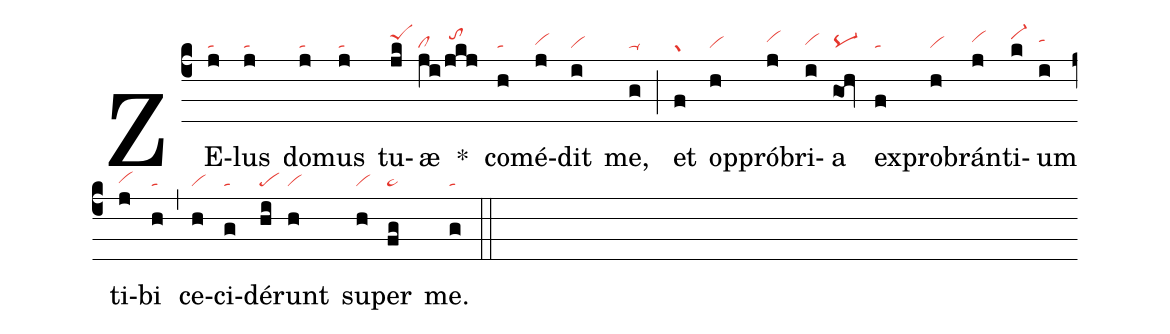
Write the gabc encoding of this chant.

nabc-lines:1;
%%
(c4)
ZE(j|ta)lus(j|ta) do(j|ta)mus(j|ta) tu(jk|peShi)æ(ji|cl|/jkj|/tohi) *()
com(h|ta)é(j|vihg)dit(i|vi) me,(g|ta-) (;)
et(f|gr) op(h|vi)pró(j|vihh)bri(i|vihg)a(gOh|pq-) ex(f|ta)pro(h|vi)brán(j|vihh)ti(k|vi-hi)um(i|tahh) ti(j|vihg)bi(h|ta) (,)
ce(h|vi)ci(g|ta)dé(hi|pe)runt(h|vi) su(h|vi)per(fg|ta>) me.(g|ta) (::)
